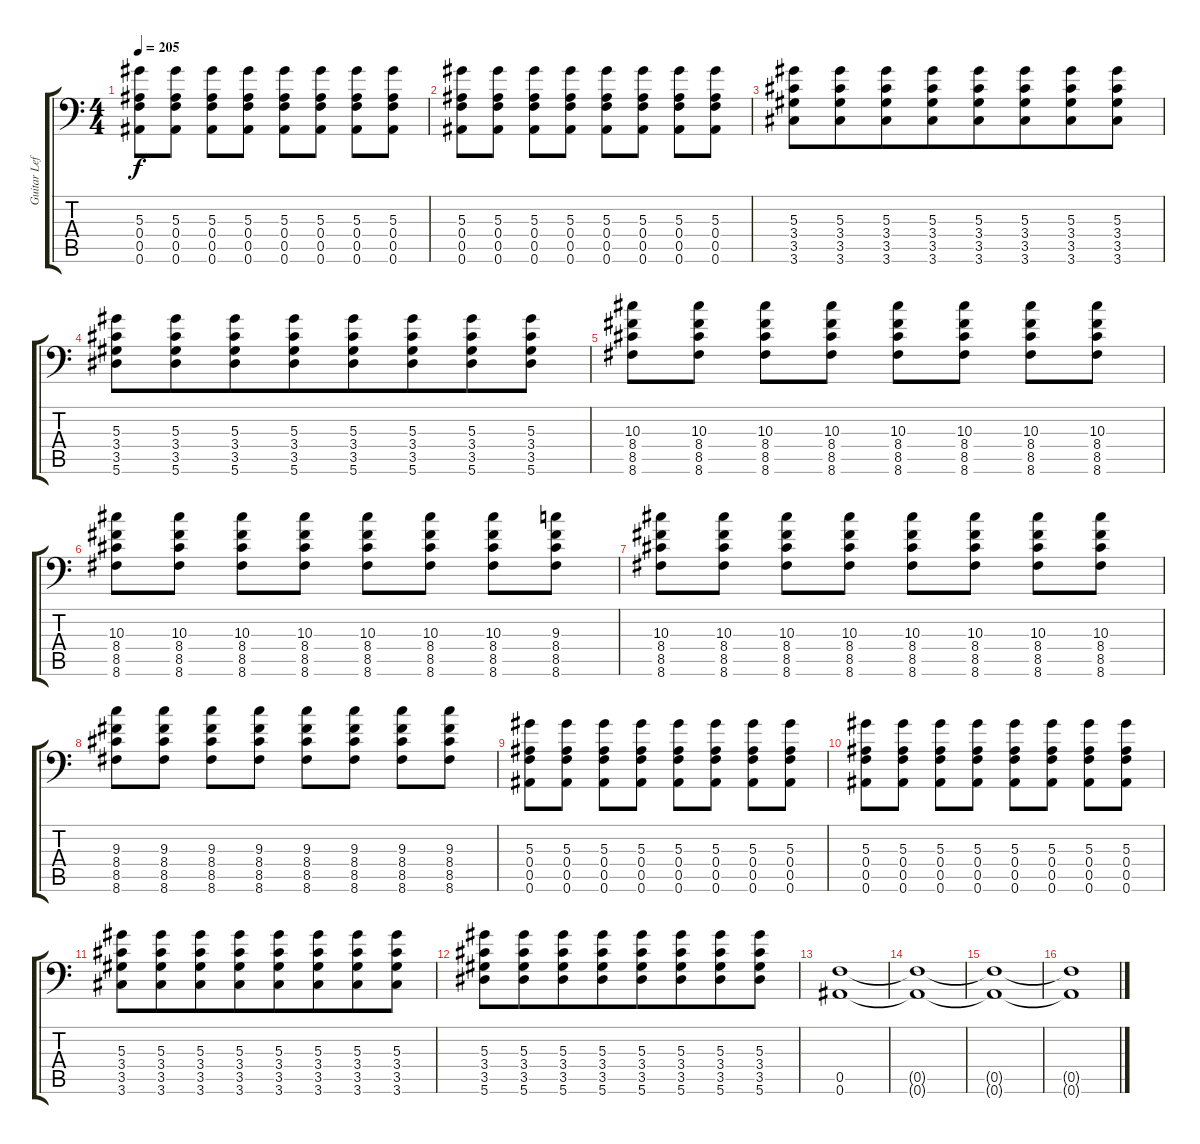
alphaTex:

\track ("Guitar Left" "Guitar Lef") {instrument distortionguitar}
\staff {score tabs}
\tuning (C4 G3 Eb3 Bb2 F2 Bb1) {hide}
\ts (4 4)
\tempo 205
\clef f4
\ks c
(5.3 0.4 0.5 0.6).8{dy f} (5.3 0.4 0.5 0.6).8 (5.3 0.4 0.5 0.6).8 (5.3 0.4 0.5 0.6).8 (5.3 0.4 0.5 0.6).8 (5.3 0.4 0.5 0.6).8 (5.3 0.4 0.5 0.6).8 (5.3 0.4 0.5 0.6).8 |
(5.3 0.4 0.5 0.6).8 (5.3 0.4 0.5 0.6).8 (5.3 0.4 0.5 0.6).8 (5.3 0.4 0.5 0.6).8 (5.3 0.4 0.5 0.6).8 (5.3 0.4 0.5 0.6).8 (5.3 0.4 0.5 0.6).8 (5.3 0.4 0.5 0.6).8 |
(5.3 3.4 3.5 3.6).8{beam merge} (5.3 3.4 3.5 3.6).8{beam merge} (5.3 3.4 3.5 3.6).8{beam merge} (5.3 3.4 3.5 3.6).8{beam merge} (5.3 3.4 3.5 3.6).8{beam merge} (5.3 3.4 3.5 3.6).8{beam merge} (5.3 3.4 3.5 3.6).8{beam merge} (5.3 3.4 3.5 3.6).8 |
(5.3 3.4 3.5 5.6).8{beam merge} (5.3 3.4 3.5 5.6).8{beam merge} (5.3 3.4 3.5 5.6).8{beam merge} (5.3 3.4 3.5 5.6).8{beam merge} (5.3 3.4 3.5 5.6).8{beam merge} (5.3 3.4 3.5 5.6).8{beam merge} (5.3 3.4 3.5 5.6).8{beam merge} (5.3 3.4 3.5 5.6).8 |
(10.3 8.4 8.5 8.6).8 (10.3 8.4 8.5 8.6).8 (10.3 8.4 8.5 8.6).8 (10.3 8.4 8.5 8.6).8 (10.3 8.4 8.5 8.6).8 (10.3 8.4 8.5 8.6).8 (10.3 8.4 8.5 8.6).8 (10.3 8.4 8.5 8.6).8 |
(10.3 8.4 8.5 8.6).8 (10.3 8.4 8.5 8.6).8 (10.3 8.4 8.5 8.6).8 (10.3 8.4 8.5 8.6).8 (10.3 8.4 8.5 8.6).8 (10.3 8.4 8.5 8.6).8 (10.3 8.4 8.5 8.6).8 (9.3 8.4 8.5 8.6).8 |
(10.3 8.4 8.5 8.6).8 (10.3 8.4 8.5 8.6).8 (10.3 8.4 8.5 8.6).8 (10.3 8.4 8.5 8.6).8 (10.3 8.4 8.5 8.6).8 (10.3 8.4 8.5 8.6).8 (10.3 8.4 8.5 8.6).8 (10.3 8.4 8.5 8.6).8 |
(9.3 8.4 8.5 8.6).8 (9.3 8.4 8.5 8.6).8 (9.3 8.4 8.5 8.6).8 (9.3 8.4 8.5 8.6).8 (9.3 8.4 8.5 8.6).8 (9.3 8.4 8.5 8.6).8 (9.3 8.4 8.5 8.6).8 (9.3 8.4 8.5 8.6).8 |
(5.3 0.4 0.5 0.6).8 (5.3 0.4 0.5 0.6).8 (5.3 0.4 0.5 0.6).8 (5.3 0.4 0.5 0.6).8 (5.3 0.4 0.5 0.6).8 (5.3 0.4 0.5 0.6).8 (5.3 0.4 0.5 0.6).8 (5.3 0.4 0.5 0.6).8 |
(5.3 0.4 0.5 0.6).8 (5.3 0.4 0.5 0.6).8 (5.3 0.4 0.5 0.6).8 (5.3 0.4 0.5 0.6).8 (5.3 0.4 0.5 0.6).8 (5.3 0.4 0.5 0.6).8 (5.3 0.4 0.5 0.6).8 (5.3 0.4 0.5 0.6).8 |
(5.3 3.4 3.5 3.6).8{beam merge} (5.3 3.4 3.5 3.6).8{beam merge} (5.3 3.4 3.5 3.6).8{beam merge} (5.3 3.4 3.5 3.6).8{beam merge} (5.3 3.4 3.5 3.6).8{beam merge} (5.3 3.4 3.5 3.6).8{beam merge} (5.3 3.4 3.5 3.6).8{beam merge} (5.3 3.4 3.5 3.6).8 |
(5.3 3.4 3.5 5.6).8{beam merge} (5.3 3.4 3.5 5.6).8{beam merge} (5.3 3.4 3.5 5.6).8{beam merge} (5.3 3.4 3.5 5.6).8{beam merge} (5.3 3.4 3.5 5.6).8{beam merge} (5.3 3.4 3.5 5.6).8{beam merge} (5.3 3.4 3.5 5.6).8{beam merge} (5.3 3.4 3.5 5.6).8 |
(0.5 0.6).1 |
(0.5{t} 0.6{t}).1 |
(0.5{t} 0.6{t}).1 |
(0.5{t} 0.6{t}).1
